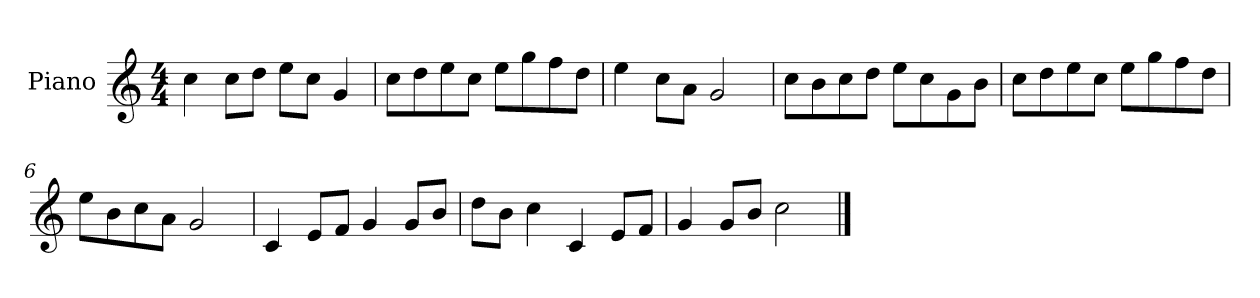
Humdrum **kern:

**kern
*part1
*staff1
*I"Piano
*I'P-no
*clefG2
*k[]
*M4/4
*MM90
=1
4cc\
8cc\L
8dd\J
8ee\L
8cc\J
4g/
=2
8cc\L
8dd\
8ee\
8cc\J
8ee\L
8gg\
8ff\
8dd\J
=3
4ee\
8cc\L
8a\J
2g/
=4
8cc\L
8b\
8cc\
8dd\J
8ee\L
8cc\
8g\
8b\J
=5
8cc\L
8dd\
8ee\
8cc\J
8ee\L
8gg\
8ff\
8dd\J
=6
8ee\L
8b\
8cc\
8a\J
2g/
!!LO:LB:g=z
=7
4c/
8e/L
8f/J
4g/
8g/L
8b/J
=8
8dd\L
8b\J
4cc\
4c/
8e/L
8f/J
=9
4g/
8g/L
8b/J
2cc\
==
*-
